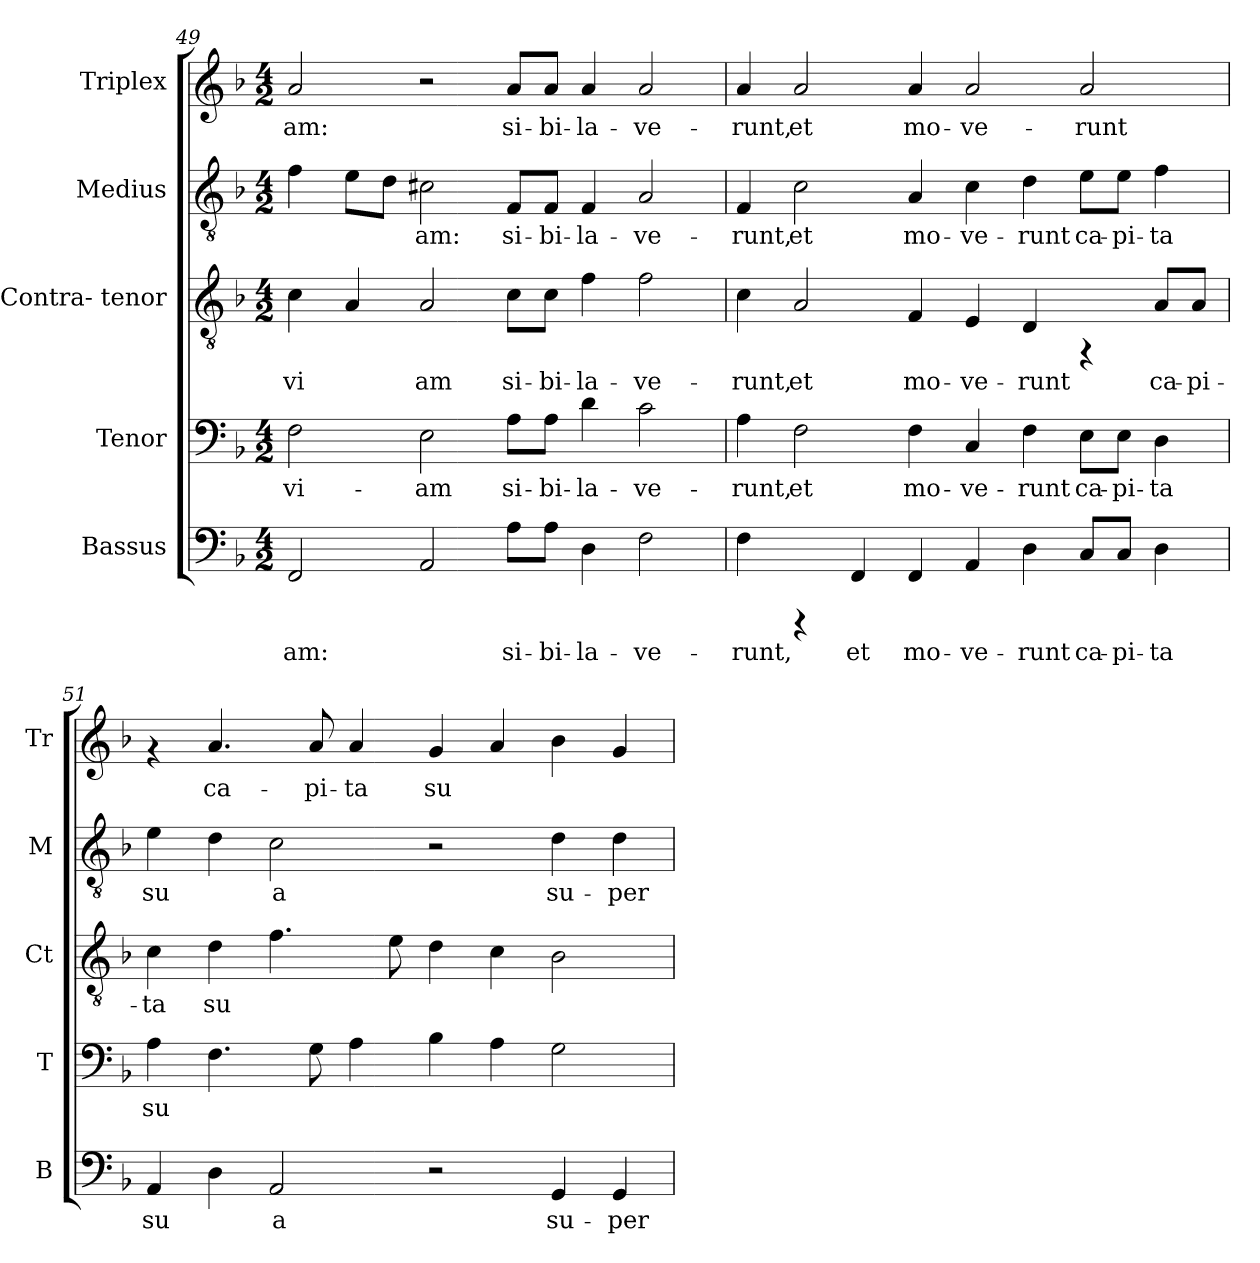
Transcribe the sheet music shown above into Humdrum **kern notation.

**kern	**text	**kern	**text	**kern	**text	**kern	**text	**kern	**text
*part5	*part5	*part4	*part4	*part3	*part3	*part2	*part2	*part1	*part1
*staff5	*staff5	*staff4	*staff4	*staff3	*staff3	*staff2	*staff2	*staff1	*staff1
*I"Bassus	*	*I"Tenor	*	*I"Contra-  tenor	*	*I"Medius	*	*I"Triplex	*
*I'B	*	*I'T	*	*I'Ct	*	*I'M	*	*I'Tr	*
*clefF4	*	*clefF4	*	*clefGv2	*	*clefGv2	*	*clefG2	*
*k[b-]	*	*k[b-]	*	*k[b-]	*	*k[b-]	*	*k[b-]	*
*F:	*	*F:	*	*F:	*	*F:	*	*F:	*
*M4/2	*	*M4/2	*	*M4/2	*	*M4/2	*	*M4/2	*
=49	=49	=49	=49	=49	=49	=49	=49	=49	=49
!	!LO:LY:b:cj	!	!LO:LY:b:cj	!	!LO:LY:b:cj	!	!LO:LY:b:cj	!	!LO:LY:b:cj
2FF/	-am:	2F\	vi-	4c\	vi-	4f\	--	2a/	-am:
!	!	!	!	!	!LO:LY:b:cj	!	!LO:LY:b:cj	!	!
.	.	.	.	4A/	--	8e\L	--	.	.
!	!	!	!	!	!	!	!LO:LY:b:cj	!	!
.	.	.	.	.	.	8d\J	--	.	.
!	!LO:LY:b:cj	!	!LO:LY:b:cj	!	!LO:LY:b:cj	!	!LO:LY:b:cj	!	!
2AA/	.	2E\	-am	2A/	-am	2c#\	-am:	2r	.
!	!LO:LY:b:cj	!	!LO:LY:b:cj	!	!LO:LY:b:cj	!	!LO:LY:b:cj	!	!LO:LY:b:cj
8A\L	si-	8A\L	si-	8c\L	si-	8F/L	si-	8a/L	si-
!	!LO:LY:b:cj	!	!LO:LY:b:cj	!	!LO:LY:b:cj	!	!LO:LY:b:cj	!	!LO:LY:b:cj
8A\J	-bi-	8A\J	-bi-	8c\J	-bi-	8F/J	-bi-	8a/J	-bi-
!	!LO:LY:b:cj	!	!LO:LY:b:cj	!	!LO:LY:b:cj	!	!LO:LY:b:cj	!	!LO:LY:b:cj
4D\	-la-	4d\	-la-	4f\	-la-	4F/	-la-	4a/	-la-
!	!LO:LY:b:cj	!	!LO:LY:b:cj	!	!LO:LY:b:cj	!	!LO:LY:b:cj	!	!LO:LY:b:cj
2F\	-ve-	2c\	-ve-	2f\	-ve-	2A/	-ve-	2a/	-ve-
!!LO:LB:g=z
=50	=50	=50	=50	=50	=50	=50	=50	=50	=50
!	!LO:LY:b:cj	!	!LO:LY:b:cj	!	!LO:LY:b:cj	!	!LO:LY:b:cj	!	!LO:LY:b:cj
4F\	-runt,	4A\	-runt,	4c\	-runt,	4F/	-runt,	4a/	-runt,
!	!	!	!LO:LY:b:cj	!	!LO:LY:b:cj	!	!LO:LY:b:cj	!	!LO:LY:b:cj
4rCCC	.	2F\	et	2A/	et	2c\	et	2a/	et
!	!LO:LY:b:cj	!	!	!	!	!	!	!	!
4FF/	et	.	.	.	.	.	.	.	.
!	!LO:LY:b:cj	!	!LO:LY:b:cj	!	!LO:LY:b:cj	!	!LO:LY:b:cj	!	!LO:LY:b:cj
4FF/	mo-	4F\	mo-	4F/	mo-	4A/	mo-	4a/	mo-
!	!LO:LY:b:cj	!	!LO:LY:b:cj	!	!LO:LY:b:cj	!	!LO:LY:b:cj	!	!LO:LY:b:cj
4AA/	-ve-	4C/	-ve-	4E/	-ve-	4c\	-ve-	2a/	-ve-
!	!LO:LY:b:cj	!	!LO:LY:b:cj	!	!LO:LY:b:cj	!	!LO:LY:b:cj	!	!
4D\	-runt	4F\	-runt	4D/	-runt	4d\	-runt	.	.
!	!LO:LY:b:cj	!	!LO:LY:b:cj	!	!	!	!LO:LY:b:cj	!	!LO:LY:b:cj
8C/L	ca-	8E\L	ca-	4rFF	.	8e\L	ca-	2a/	-runt
!	!LO:LY:b:cj	!	!LO:LY:b:cj	!	!	!	!LO:LY:b:cj	!	!
8C/J	-pi-	8E\J	-pi-	.	.	8e\J	-pi-	.	.
!	!LO:LY:b:cj	!	!LO:LY:b:cj	!	!LO:LY:b:cj	!	!LO:LY:b:cj	!	!
4D\	-ta	4D\	-ta	8A/L	ca-	4f\	-ta	.	.
!	!	!	!	!	!LO:LY:b:cj	!	!	!	!
.	.	.	.	8A/J	-pi-	.	.	.	.
=51	=51	=51	=51	=51	=51	=51	=51	=51	=51
!	!LO:LY:b:cj	!	!LO:LY:b:cj	!	!LO:LY:b:cj	!	!LO:LY:b:cj	!	!
4AA/	su-	4A\	su-	4c\	-ta	4e\	su-	4rf	.
!	!LO:LY:b:cj	!	!LO:LY:b:cj	!	!LO:LY:b:cj	!	!LO:LY:b:cj	!	!LO:LY:b:cj
4D\	--	4.F\	--	4d\	su-	4d\	--	4.a/	ca-
!	!LO:LY:b:cj	!	!	!	!LO:LY:b:cj	!	!LO:LY:b:cj	!	!
2AA/	-a	.	.	4.f\	--	2c\	-a	.	.
!	!	!	!LO:LY:b:cj	!	!	!	!	!	!LO:LY:b:cj
.	.	8G\	--	.	.	.	.	8a/	-pi-
!	!	!	!LO:LY:b:cj	!	!	!	!	!	!LO:LY:b:cj
.	.	4A\	--	.	.	.	.	4a/	-ta
!	!	!	!	!	!LO:LY:b:cj	!	!	!	!
.	.	.	.	8e\	--	.	.	.	.
!	!	!	!LO:LY:b:cj	!	!LO:LY:b:cj	!	!	!	!LO:LY:b:cj
2r	.	4B-\	--	4d\	--	2r	.	4g/	su-
!	!	!	!LO:LY:b:cj	!	!LO:LY:b:cj	!	!	!	!LO:LY:b:cj
.	.	4A\	--	4c\	--	.	.	4a/	--
!	!LO:LY:b:cj	!	!LO:LY:b:cj	!	!LO:LY:b:cj	!	!LO:LY:b:cj	!	!LO:LY:b:cj
4GG/	su-	2G\	--	2B-\	--	4d\	su-	4b-\	--
!	!LO:LY:b:cj	!	!	!	!	!	!LO:LY:b:cj	!	!LO:LY:b:cj
4GG/	-per	.	.	.	.	4d\	-per	4g/	--
=	=	=	=	=	=	=	=	=	=
*-	*-	*-	*-	*-	*-	*-	*-	*-	*-
